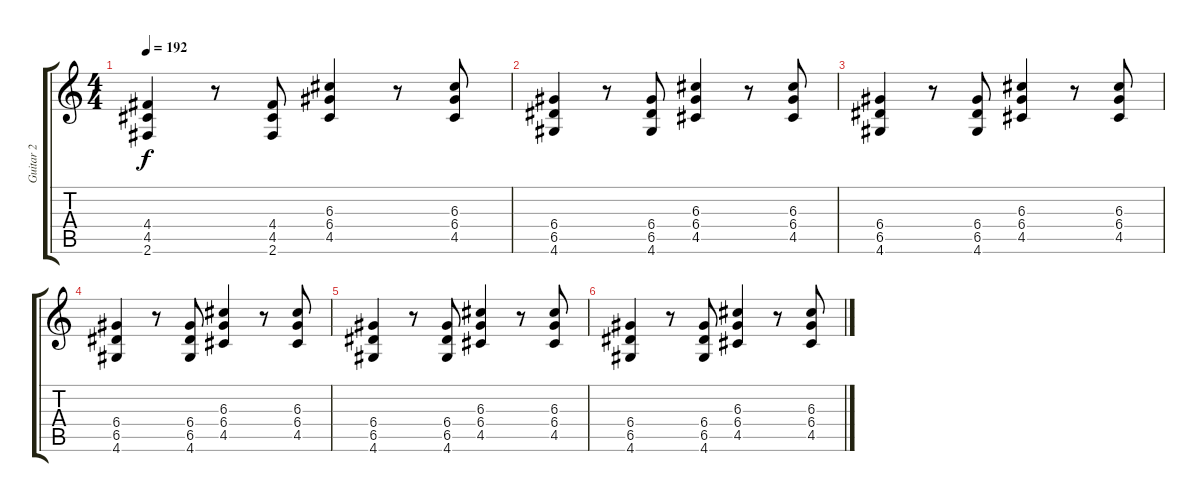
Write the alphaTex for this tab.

\track ("Guitar 2" "Guitar 2") {solo instrument overdrivenguitar}
\staff {score tabs}
\tuning (E4 B3 G3 D3 A2 E2) {hide}
\ts (4 4)
\tempo 192
\clef g2
\ks c
(4.4 4.5 2.6).4{dy f} r.8 (4.4 4.5 2.6).8 (6.3 6.4 4.5).4 r.8 (6.3 6.4 4.5).8 |
(6.4 6.5 4.6).4 r.8 (6.4 6.5 4.6).8 (6.3 6.4 4.5).4 r.8 (6.3 6.4 4.5).8 |
(6.4 6.5 4.6).4 r.8 (6.4 6.5 4.6).8 (6.3 6.4 4.5).4 r.8 (6.3 6.4 4.5).8 |
(6.4 6.5 4.6).4 r.8 (6.4 6.5 4.6).8 (6.3 6.4 4.5).4 r.8 (6.3 6.4 4.5).8 |
(6.4 6.5 4.6).4 r.8 (6.4 6.5 4.6).8 (6.3 6.4 4.5).4 r.8 (6.3 6.4 4.5).8 |
(6.4 6.5 4.6).4 r.8 (6.4 6.5 4.6).8 (6.3 6.4 4.5).4 r.8 (6.3 6.4 4.5).8
